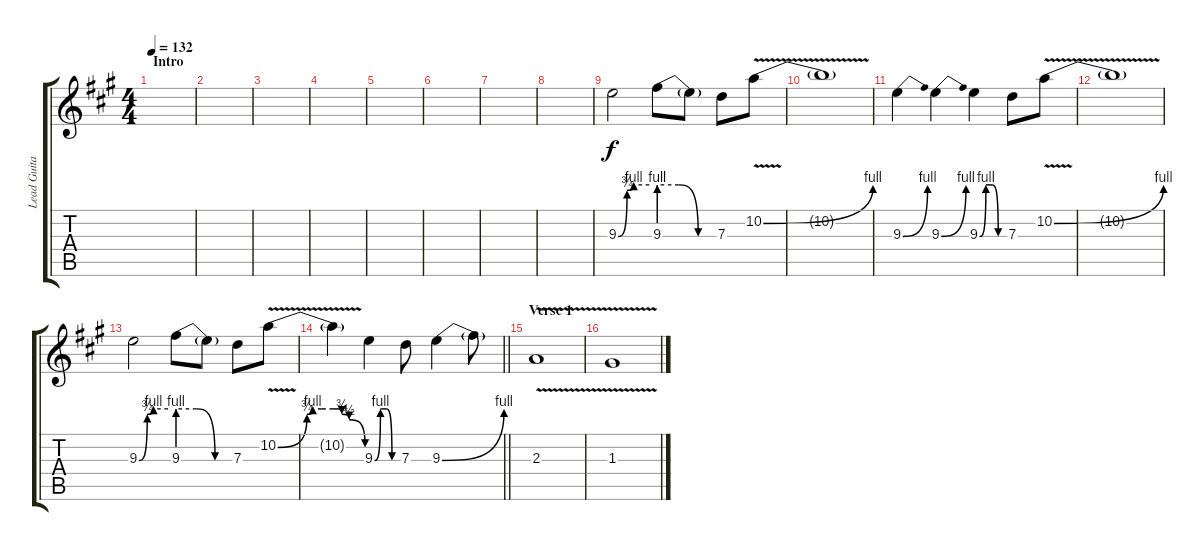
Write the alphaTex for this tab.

\track ("Lead Guitar" "Lead Guita") {instrument electricguitarjazz}
\staff {score tabs}
\tuning (E4 B3 G3 D3 A2 E2) {hide}
\ts (4 4)
\section ("" "Intro")
\tempo 132
\clef g2
\ks a
|
|
|
|
|
|
\ks f#minor
|
|
9.3{be (custom 0 0 17 3 30 4 60 4)}.2 9.3{be (custom 0 4 20 4 40 0 60 0)}.8 9.3{t}.8 7.3.8 10.2{be (bend 0 0 60 4) v}.8 |
10.2{t}.1 |
9.3{be (bend 0 0 60 4)}.4 9.3{be (bend 0 0 60 4)}.4 9.3{be (custom 0 0 15 4 30 4 45 0 60 0)}.4 7.3.8 10.2{be (bend 0 0 60 4) v}.8 |
10.2{t}.1 |
9.3{be (custom 0 0 17 3 30 4 60 4)}.2 9.3{be (custom 0 4 20 4 40 0 60 0)}.8 9.3{t}.8 7.3.8 10.2{be (custom 0 0 20 3 24 4 30 4 33 4 38 4 42 4 44 3 49 2 60 0) v}.8 |
\barLineRight lightlight
10.2{t}.4 9.3{be (custom 0 0 15 4 30 4 45 0 60 0)}.4 7.3.8 9.3{be (bend 0 0 60 4)}.4 9.3{t}.8 |
\section ("" "Verse 1")
2.3{v}.1 |
1.3{v}.1
